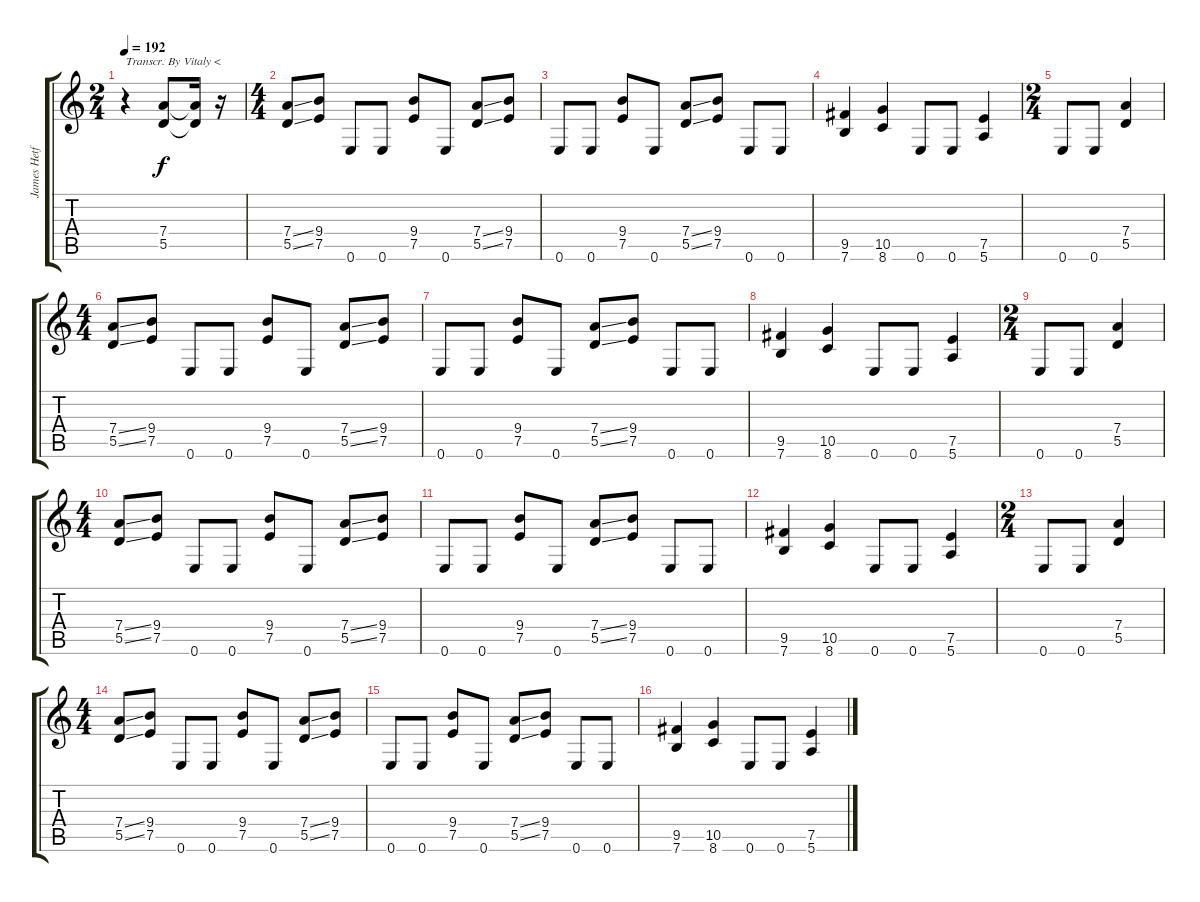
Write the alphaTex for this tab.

\track ("James Hetfield" "James Hetf") {instrument distortionguitar}
\staff {score tabs}
\tuning (E4 B3 G3 D3 A2 E2) {hide}
\ts (2 4)
\tempo 192
\clef g2
\ks c
r.4{txt "Transcr. By Vitaly <" dy f instrument distortionguitar} (7.4 5.5).8 (7.4{t} 5.5{t}).16 r.16 |
\ts (4 4)
(7.4{ss} 5.5{ss}).8 (9.4 7.5).8 0.6.8 0.6.8 (9.4 7.5).8 0.6.8 (7.4{ss} 5.5{ss}).8 (9.4 7.5).8 |
0.6.8 0.6.8 (9.4 7.5).8 0.6.8 (7.4{ss} 5.5{ss}).8 (9.4 7.5).8 0.6.8 0.6.8 |
(9.5 7.6).4 (10.5 8.6).4 0.6.8 0.6.8 (7.5 5.6).4 |
\ts (2 4)
0.6.8 0.6.8 (7.4 5.5).4 |
\ts (4 4)
(7.4{ss} 5.5{ss}).8 (9.4 7.5).8 0.6.8 0.6.8 (9.4 7.5).8 0.6.8 (7.4{ss} 5.5{ss}).8 (9.4 7.5).8 |
0.6.8 0.6.8 (9.4 7.5).8 0.6.8 (7.4{ss} 5.5{ss}).8 (9.4 7.5).8 0.6.8 0.6.8 |
(9.5 7.6).4 (10.5 8.6).4 0.6.8 0.6.8 (7.5 5.6).4 |
\ts (2 4)
0.6.8 0.6.8 (7.4 5.5).4 |
\ts (4 4)
(7.4{ss} 5.5{ss}).8 (9.4 7.5).8 0.6.8 0.6.8 (9.4 7.5).8 0.6.8 (7.4{ss} 5.5{ss}).8 (9.4 7.5).8 |
0.6.8 0.6.8 (9.4 7.5).8 0.6.8 (7.4{ss} 5.5{ss}).8 (9.4 7.5).8 0.6.8 0.6.8 |
(9.5 7.6).4 (10.5 8.6).4 0.6.8 0.6.8 (7.5 5.6).4 |
\ts (2 4)
0.6.8 0.6.8 (7.4 5.5).4 |
\ts (4 4)
(7.4{ss} 5.5{ss}).8 (9.4 7.5).8 0.6.8 0.6.8 (9.4 7.5).8 0.6.8 (7.4{ss} 5.5{ss}).8 (9.4 7.5).8 |
0.6.8 0.6.8 (9.4 7.5).8 0.6.8 (7.4{ss} 5.5{ss}).8 (9.4 7.5).8 0.6.8 0.6.8 |
(9.5 7.6).4 (10.5 8.6).4 0.6.8 0.6.8 (7.5 5.6).4
